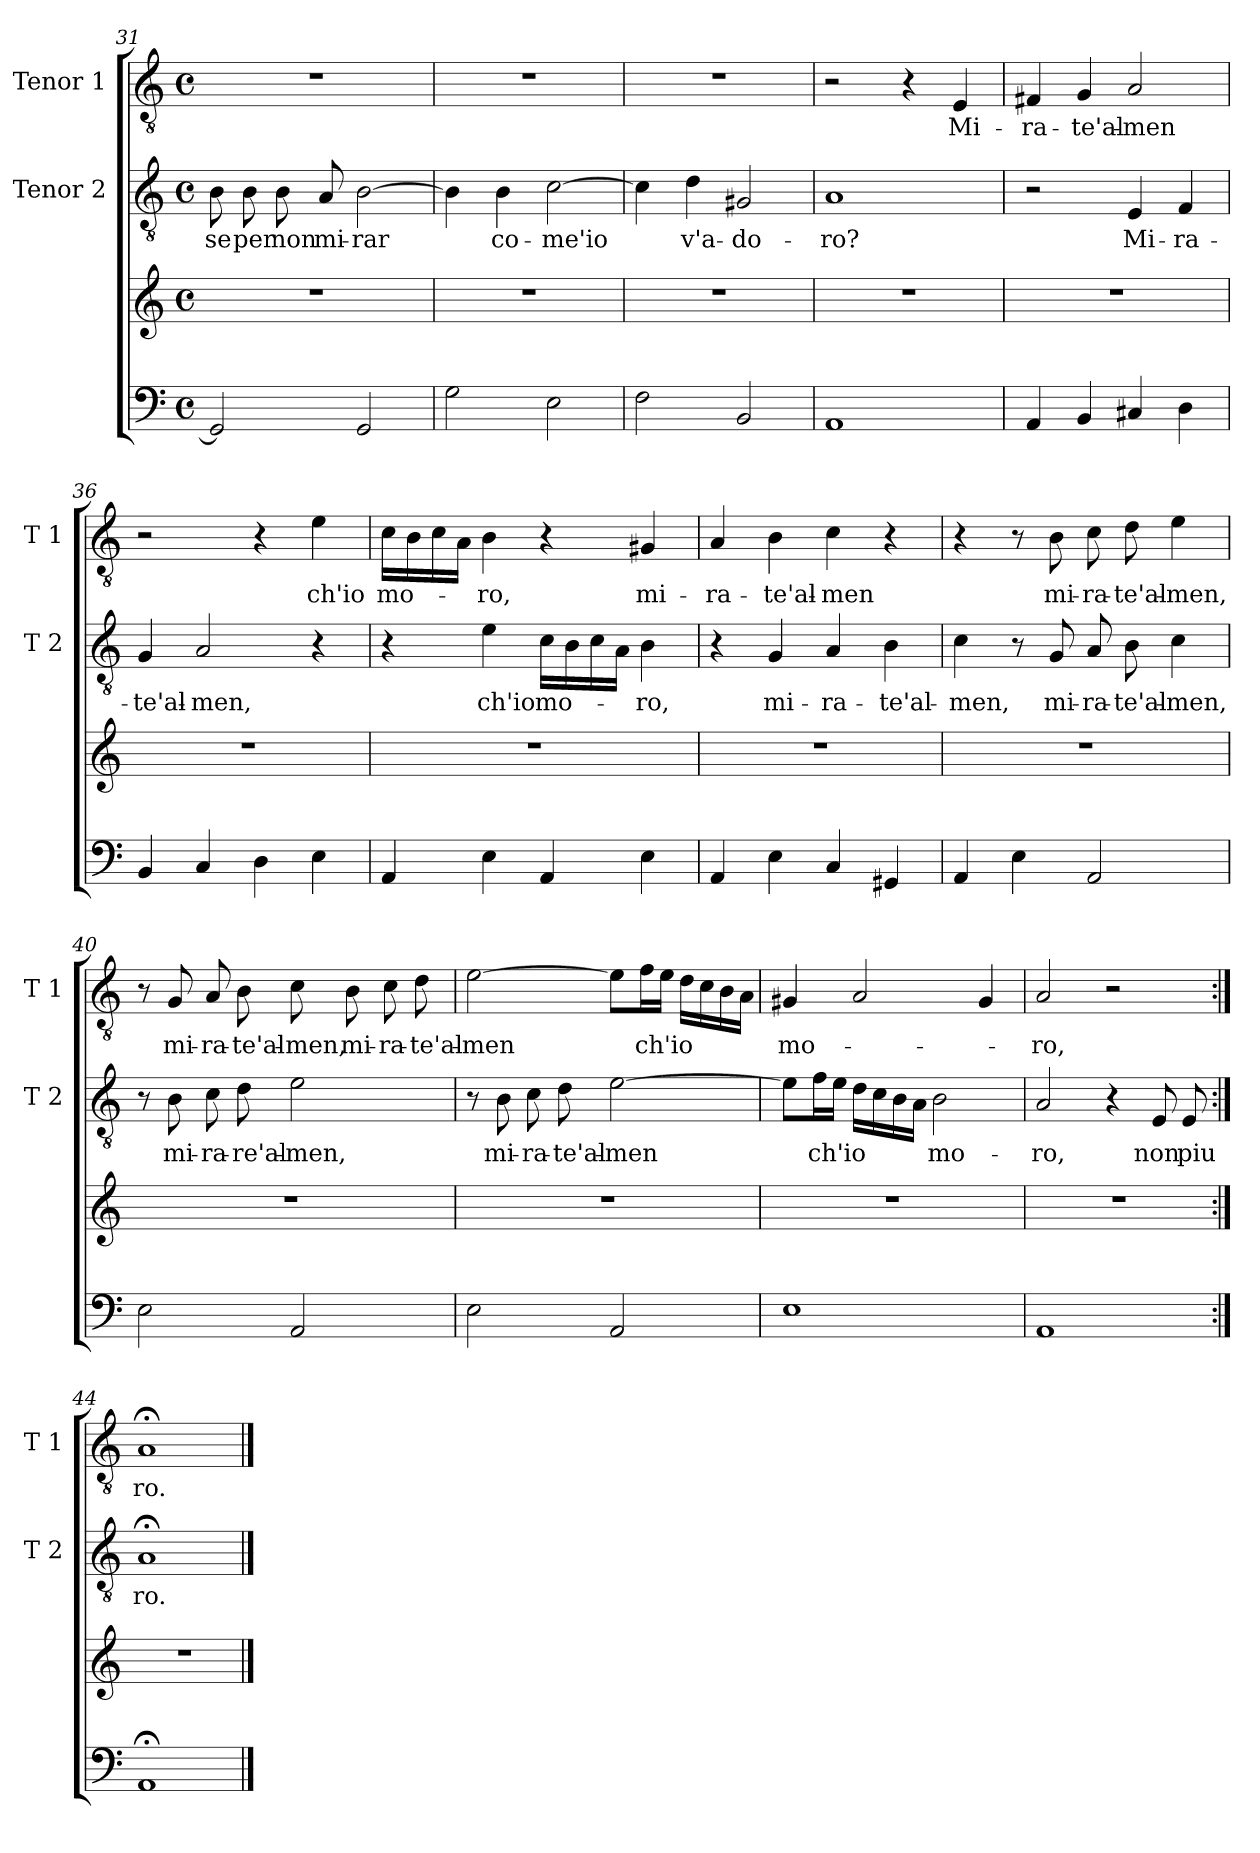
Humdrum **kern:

**kern	**kern	**kern	**text	**kern	**text
*part3	*part3	*part2	*part2	*part1	*part1
*staff4	*staff3	*staff2	*staff2	*staff1	*staff1
*	*	*I"Tenor 2	*	*I"Tenor 1	*
*	*	*I'T 2	*	*I'T 1	*
!!LO:LB:g=z
*clefF4	*clefG2	*clefGv2	*	*clefGv2	*
*k[]	*k[]	*k[]	*	*k[]	*
*C:	*C:	*C:	*	*C:	*
*M4/4	*M4/4	*M4/4	*	*M4/4	*
*met(c)	*met(c)	*met(c)	*	*met(c)	*
=31	=31	=31	=31	=31	=31
!	!	!	!LO:LY:b	!	!
2GG/]	1r	8B\	-se	1r	.
!	!	!	!LO:LY:b	!	!
.	.	8B\	per	.	.
!	!	!	!LO:LY:b	!	!
.	.	8B\	non	.	.
!	!	!	!LO:LY:b	!	!
.	.	8A/	mi-	.	.
!	!	!	!LO:LY:b	!	!
2GG/	.	[2B\	-rar	.	.
=32	=32	=32	=32	=32	=32
2G\	1r	4B\]	.	1r	.
!	!	!	!LO:LY:b	!	!
.	.	4B\	co-	.	.
!	!	!	!LO:LY:b	!	!
2E\	.	[2c\	-me'io	.	.
=33	=33	=33	=33	=33	=33
2F\	1r	4c\]	.	1r	.
!	!	!	!LO:LY:b	!	!
.	.	4d\	v'a-	.	.
!	!	!	!LO:LY:b	!	!
2BB/	.	2G#X/	-do-	.	.
=34	=34	=34	=34	=34	=34
!	!	!	!LO:LY:b	!	!
1AA	1r	1A	-ro?	2r	.
.	.	.	.	4r	.
!	!	!	!	!	!LO:LY:b
.	.	.	.	4E/	Mi-
=35	=35	=35	=35	=35	=35
!	!	!	!	!	!LO:LY:b
4AA/	1r	2r	.	4F#X/	-ra-
!	!	!	!	!	!LO:LY:b
4BB/	.	.	.	4G/	-te'al-
!	!	!	!LO:LY:b	!	!LO:LY:b
4C#X/	.	4E/	Mi-	2A/	-men
!	!	!	!LO:LY:b	!	!
4D\	.	4F/	-ra-	.	.
!!LO:LB:g=z
=36	=36	=36	=36	=36	=36
!	!	!	!LO:LY:b	!	!
4BB/	1r	4G/	-te'al-	2r	.
!	!	!	!LO:LY:b	!	!
4C/	.	2A/	-men,	.	.
4D\	.	.	.	4r	.
!	!	!	!	!	!LO:LY:b
4E\	.	4r	.	4e\	ch'io
=37	=37	=37	=37	=37	=37
!	!	!	!	!	!LO:LY:b
4AA/	1r	4r	.	16c\LL	mo-
.	.	.	.	16B\	.
.	.	.	.	16c\	.
.	.	.	.	16A\JJ	.
!	!	!	!LO:LY:b	!	!LO:LY:b
4E\	.	4e\	ch'io	4B\	-ro,
!	!	!	!LO:LY:b	!	!
4AA/	.	16c\LL	mo-	4r	.
.	.	16B\	.	.	.
.	.	16c\	.	.	.
.	.	16A\JJ	.	.	.
!	!	!	!LO:LY:b	!	!LO:LY:b
4E\	.	4B\	-ro,	4G#X/	mi-
=38	=38	=38	=38	=38	=38
!	!	!	!	!	!LO:LY:b
4AA/	1r	4r	.	4A/	-ra-
!	!	!	!LO:LY:b	!	!LO:LY:b
4E\	.	4G/	mi-	4B\	-te'al-
!	!	!	!LO:LY:b	!	!LO:LY:b
4C/	.	4A/	-ra-	4c\	-men
!	!	!	!LO:LY:b	!	!
4GG#X/	.	4B\	-te'al-	4r	.
=39	=39	=39	=39	=39	=39
!	!	!	!LO:LY:b	!	!
4AA/	1r	4c\	-men,	4r	.
4E\	.	8r	.	8r	.
!	!	!	!LO:LY:b	!	!LO:LY:b
.	.	8G/	mi-	8B\	mi-
!	!	!	!LO:LY:b	!	!LO:LY:b
2AA/	.	8A/	-ra-	8c\	-ra-
!	!	!	!LO:LY:b	!	!LO:LY:b
.	.	8B\	-te'al-	8d\	-te'al-
!	!	!	!LO:LY:b	!	!LO:LY:b
.	.	4c\	-men,	4e\	-men,
=40	=40	=40	=40	=40	=40
2E\	1r	8r	.	8r	.
!	!	!	!LO:LY:b	!	!LO:LY:b
.	.	8B\	mi-	8G/	mi-
!	!	!	!LO:LY:b	!	!LO:LY:b
.	.	8c\	-ra-	8A/	-ra-
!	!	!	!LO:LY:b	!	!LO:LY:b
.	.	8d\	-re'al-	8B\	-te'al-
!	!	!	!LO:LY:b	!	!LO:LY:b
2AA/	.	2e\	-men,	8c\	-men,
!	!	!	!	!	!LO:LY:b
.	.	.	.	8B\	mi-
!	!	!	!	!	!LO:LY:b
.	.	.	.	8c\	-ra-
!	!	!	!	!	!LO:LY:b
.	.	.	.	8d\	-te'al-
!!LO:LB:g=z
=41	=41	=41	=41	=41	=41
!	!	!	!	!	!LO:LY:b
2E\	1r	8r	.	[2e\	-men
!	!	!	!LO:LY:b	!	!
.	.	8B\	mi-	.	.
!	!	!	!LO:LY:b	!	!
.	.	8c\	-ra-	.	.
!	!	!	!LO:LY:b	!	!
.	.	8d\	-te'al-	.	.
!	!	!	!LO:LY:b	!	!
2AA/	.	[2e\	-men	8e\L]	.
!	!	!	!	!	!LO:LY:b
.	.	.	.	16f\L	ch'io
.	.	.	.	16e\JJ	.
.	.	.	.	16d\LL	.
.	.	.	.	16c\	.
.	.	.	.	16B\	.
.	.	.	.	16A\JJ	.
=42	=42	=42	=42	=42	=42
!	!	!	!	!	!LO:LY:b
1E	1r	8e\L]	.	4G#X/	mo-
!	!	!	!LO:LY:b	!	!
.	.	16f\L	ch'io	.	.
.	.	16e\JJ	.	.	.
.	.	16d\LL	.	2A/	.
.	.	16c\	.	.	.
.	.	16B\	.	.	.
.	.	16A\JJ	.	.	.
!	!	!	!LO:LY:b	!	!
.	.	2B\	mo-	.	.
.	.	.	.	4G#/	.
=43	=43	=43	=43	=43	=43
!	!	!	!LO:LY:b	!	!LO:LY:b
1AA	1r	2A/	-ro,	2A/	-ro,
.	.	4r	.	2r	.
!	!	!	!LO:LY:b	!	!
.	.	8E/	non	.	.
!	!	!	!LO:LY:b	!	!
.	.	8E/	piu	.	.
=44:|!	=44:|!	=44:|!	=44:|!	=44:|!	=44:|!
!	!	!	!LO:LY:b	!	!LO:LY:b
1AA;<	1r	1A;<	ro.	1A;<	ro.
==	==	==	==	==	==
*-	*-	*-	*-	*-	*-
